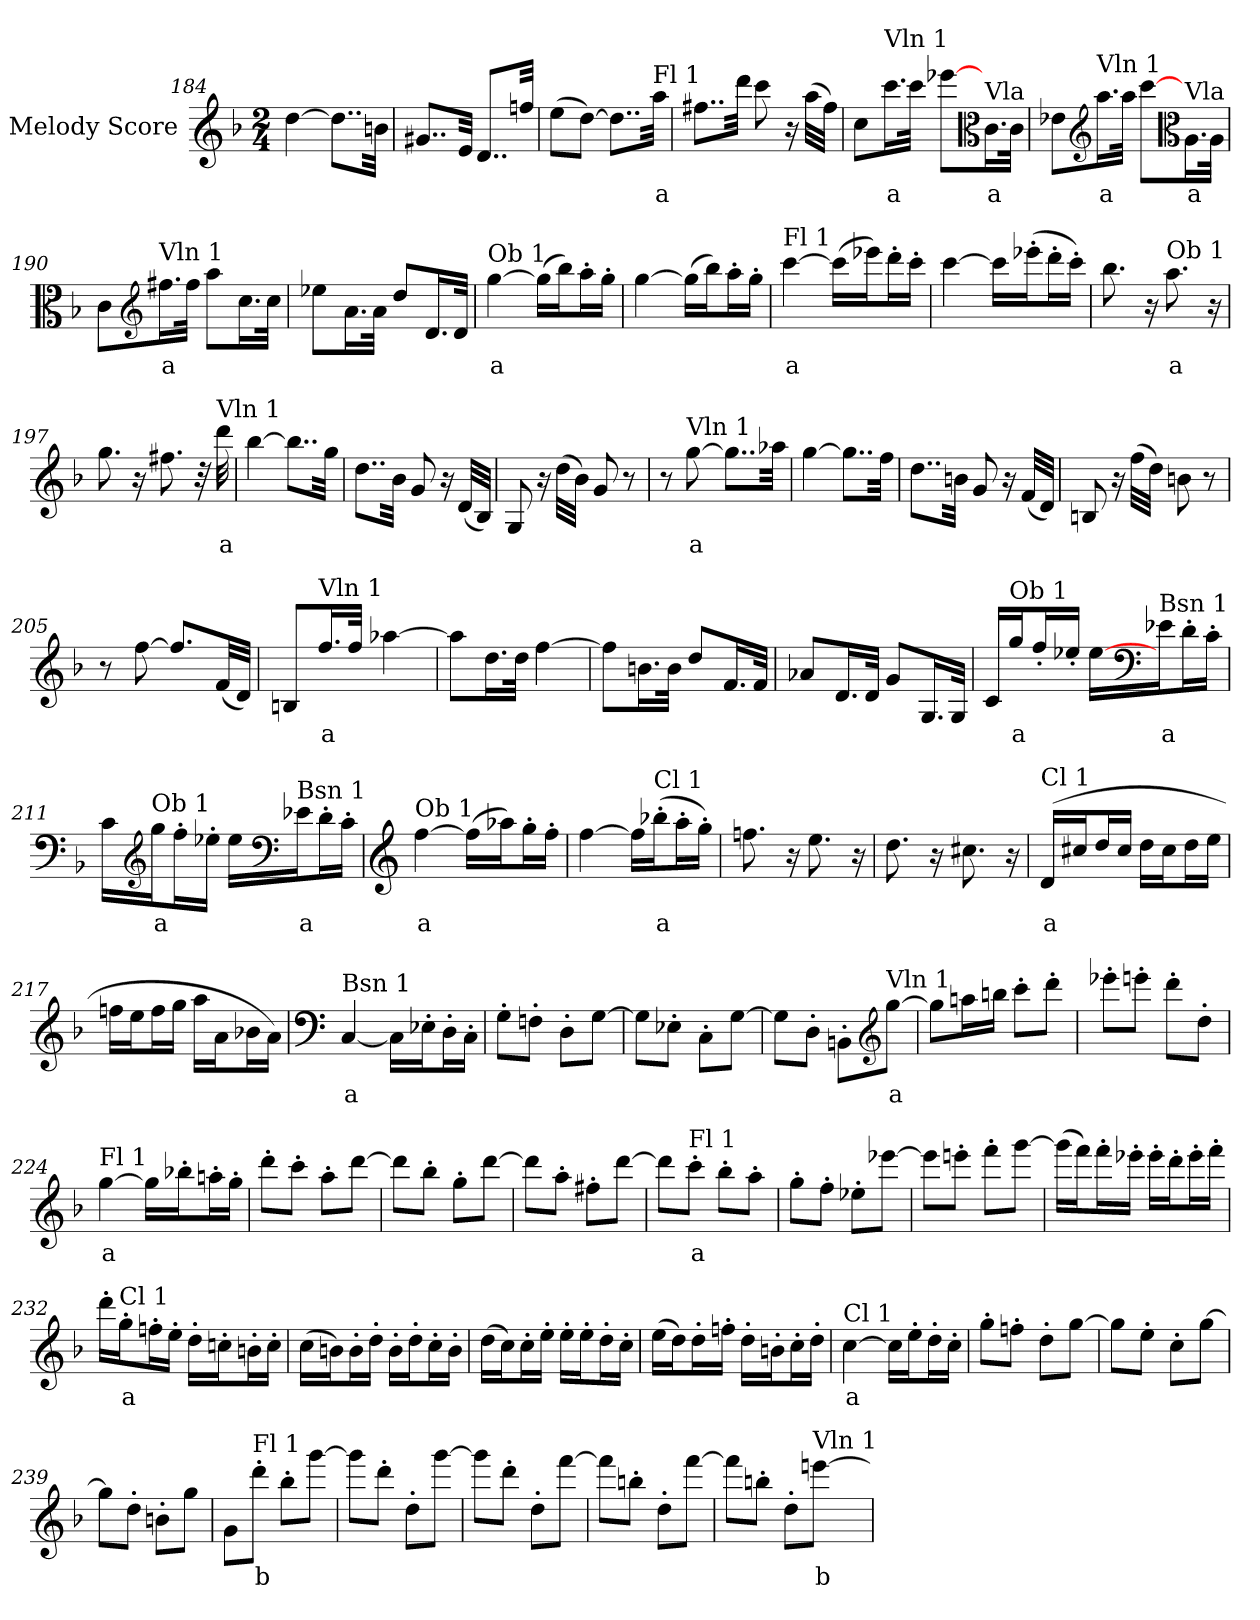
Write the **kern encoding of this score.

**kern	**text
*part1	*part1
*staff1	*staff1
*I"Melody Score	*
*clefG2	*
*k[b-]	*
*M2/4	*
=184	=184
[4dd\	.
8..dd\L]	.
32b\Jkk	.
=185	=185
8..g#X/L	.
32e/Jkk	.
8..d/L	.
32ffn/Jkk	.
=186	=186
(8ee\L	.
[8dd\J)	.
8..dd\L]	.
!LO:TX:a:t=Fl 1	!
!	!LO:LY:b:color=#FF0000
32aa\Jkk	a
=187	=187
8..ff#X\L	.
32ddd\Jkk	.
8ccc\	.
16r	.
(32aa\LLL	.
32ff#\JJJ)	.
=188	=188
8cc\L	.
!LO:TX:a:t=Vln 1	!
!	!LO:LY:b:color=#FF0000
16.ccc\L	a
32ccc\JJk	.
[8eee-X\L	.
*clefC3	*
!LO:TX:a:t=Vla	!
!	!LO:LY:b:color=#FF0000
16.c\L	a
32c\JJk	.
=189	=189
8e-X\L	.
*clefG2	*
!LO:TX:a:t=Vln 1	!
!	!LO:LY:b:color=#FF0000
16.aa\L	a
32aa\JJk	.
[8ccc\L	.
*clefC3	*
!LO:TX:a:t=Vla	!
!	!LO:LY:b:color=#FF0000
16.A\L	a
32A\JJk	.
=190	=190
8c\L	.
*clefG2	*
!LO:TX:a:t=Vln 1	!
!	!LO:LY:b:color=#FF0000
16.ff#X\L	a
32ff#\JJk	.
8aa\L	.
16.cc\L	.
32cc\JJk	.
=191	=191
8ee-X\L	.
16.a\L	.
32a\JJk	.
8dd/L	.
16.d/L	.
32d/JJk	.
=192	=192
!LO:TX:a:t=Ob 1	!
!	!LO:LY:b:color=#FF0000
[4gg\	a
(16gg\LL]	.
16bb-\J)	.
16aa'\L	.
16gg'\JJ	.
=193	=193
[4gg\	.
(16gg\LL]	.
16bb-\J)	.
16aa'\L	.
16gg'\JJ	.
=194	=194
!LO:TX:a:t=Fl 1	!
!	!LO:LY:b:color=#FF0000
[4ccc\	a
(16ccc\LL]	.
16eee-X\J)	.
16ddd'\L	.
16ccc'\JJ	.
=195	=195
[4ccc\	.
16ccc\LL]	.
(16eee-X'\J	.
16ddd'\L	.
16ccc'\JJ)	.
=196	=196
8.bb-\	.
16r	.
!LO:TX:a:t=Ob 1	!
!	!LO:LY:b:color=#FF0000
8.aa\	a
16r	.
=197	=197
8.gg\	.
16r	.
8.ff#X\	.
32r	.
!LO:TX:a:t=Vln 1	!
!	!LO:LY:b:color=#FF0000
32ddd\	a
=198	=198
[4bb-\	.
8..bb-\L]	.
32gg\Jkk	.
=199	=199
8..dd\L	.
32b-\Jkk	.
8g/	.
16r	.
(32d/LLL	.
32B-/JJJ)	.
=200	=200
8G/	.
16r	.
(32dd\LLL	.
32b-\JJJ)	.
8g/	.
8r	.
=201	=201
8r	.
!LO:TX:a:t=Vln 1	!
!	!LO:LY:b:color=#FF0000
[8gg\	a
8..gg\L]	.
32aa-X\Jkk	.
=202	=202
[4gg\	.
8..gg\L]	.
32ff\Jkk	.
=203	=203
8..dd\L	.
32bn\Jkk	.
8g/	.
16r	.
(32f/LLL	.
32d/JJJ)	.
=204	=204
8Bn/	.
16r	.
(32ff\LLL	.
32dd\JJJ)	.
8bn\	.
8r	.
=205	=205
8r	.
[8ff\	.
8.ff/L]	.
(32f/LL	.
32d/JJJ)	.
=206	=206
8Bn/L	.
!LO:TX:a:t=Vln 1	!
!	!LO:LY:b:color=#FF0000
16.ff/L	a
32ff/JJk	.
[4aa-X\	.
=207	=207
8aa-\L]	.
16.dd\L	.
32dd\JJk	.
[4ff\	.
=208	=208
8ff\L]	.
16.bn\L	.
32b\JJk	.
8dd/L	.
16.f/L	.
32f/JJk	.
=209	=209
8a-X/L	.
16.d/L	.
32d/JJk	.
8g/L	.
16.G/L	.
32G/JJk	.
=210	=210
16c/LL	.
!LO:TX:a:t=Ob 1	!
!	!LO:LY:b:color=#FF0000
16gg/J	a
16ff'/L	.
16ee-'/JJ	.
[16ee-\LL	.
*clefF4	*
!LO:TX:a:t=Bsn 1	!
!	!LO:LY:b:color=#FF0000
16e-X\J	a
16d'\L	.
16c'\JJ	.
=211	=211
16c\LL	.
*clefG2	*
!LO:TX:a:t=Ob 1	!
!	!LO:LY:b:color=#FF0000
16gg\J	a
16ff'\L	.
16ee-X'\JJ	.
16ee-\LL	.
*clefF4	*
!LO:TX:a:t=Bsn 1	!
!	!LO:LY:b:color=#FF0000
16e-X\J	a
16d'\L	.
16c'\JJ	.
=212	=212
*clefG2	*
!LO:TX:a:t=Ob 1	!
!	!LO:LY:b:color=#FF0000
[4ff\	a
(16ff\LL]	.
16aa-X\J)	.
16gg'\L	.
16ff'\JJ	.
=213	=213
[4ff\	.
16ff\LL]	.
!LO:TX:a:t=Cl 1	!
!	!LO:LY:b:color=#FF0000
(16bb-X'\J	a
16aa'\L	.
16gg'\JJ)	.
=214	=214
8.ffn\	.
16r	.
8.ee\	.
16r	.
=215	=215
8.dd\	.
16r	.
8.cc#X\	.
16r	.
=216	=216
!LO:TX:a:t=Cl 1	!
!	!LO:LY:b:color=#FF0000
(16d/LL	a
16cc#X/J	.
16dd/L	.
16cc#/JJ	.
16dd\LL	.
16cc#\J	.
16dd\L	.
16ee\JJ	.
=217	=217
16ffn\LL	.
16ee\J	.
16ff\L	.
16gg\JJ	.
16aa\LL	.
16a\J	.
16b-X\L	.
16a\JJ)	.
=218	=218
*clefF4	*
!LO:TX:a:t=Bsn 1	!
!	!LO:LY:b:color=#FF0000
[4C/	a
16C\LL]	.
16E-X'\J	.
16D'\L	.
16C'\JJ	.
=219	=219
8G'\L	.
8Fn'\J	.
8D'\L	.
[8G\J	.
=220	=220
8G\L]	.
8E-X'\J	.
8C'\L	.
[8G\J	.
=221	=221
8G\L]	.
8D'\J	.
8BBn'\L	.
*clefG2	*
!LO:TX:a:t=Vln 1	!
!	!LO:LY:b:color=#FF0000
[8gg\J	a
=222	=222
8gg\L]	.
16aan\L	.
16bbn\JJ	.
8ccc'\L	.
8ddd'\J	.
=223	=223
8eee-X'\L	.
8eeen'\J	.
8ddd'\L	.
8dd'\J	.
=224	=224
!LO:TX:a:t=Fl 1	!
!	!LO:LY:b:color=#FF0000
[4gg\	a
16gg\LL]	.
16bb-X'\J	.
16aan'\L	.
16gg'\JJ	.
=225	=225
8ddd'\L	.
8ccc'\J	.
8aa'\L	.
[8ddd\J	.
=226	=226
8ddd\L]	.
8bb-'\J	.
8gg'\L	.
[8ddd\J	.
=227	=227
8ddd\L]	.
8aa'\J	.
8ff#X'\L	.
[8ddd\J	.
=228	=228
8ddd\L]	.
!LO:TX:a:t=Fl 1	!
!	!LO:LY:b:color=#FF0000
8ccc'\J	a
8bb-'\L	.
8aa'\J	.
=229	=229
8gg'\L	.
8ff'\J	.
8ee-X'\L	.
[8eee-X\J	.
=230	=230
8eee-\L]	.
8eeen'\J	.
8fff'\L	.
[8ggg\J	.
=231	=231
(16ggg\LL]	.
16fff\J)	.
16fff'\L	.
16eee-X'\JJ	.
16eee-'\LL	.
16ddd'\J	.
16eee-'\L	.
16fff'\JJ	.
=232	=232
16ddd'\LL	.
!LO:TX:a:t=Cl 1	!
!	!LO:LY:b:color=#FF0000
16gg'\J	a
16ffn'\L	.
16ee'\JJ	.
16dd'\LL	.
16ccn'\J	.
16bn'\L	.
16cc'\JJ	.
=233	=233
(16cc\LL	.
16b\J)	.
16b'\L	.
16dd'\JJ	.
16b'\LL	.
16dd'\J	.
16cc'\L	.
16b'\JJ	.
=234	=234
(16dd\LL	.
16cc\J)	.
16cc'\L	.
16ee'\JJ	.
16ee'\LL	.
16ee'\J	.
16dd'\L	.
16cc'\JJ	.
=235	=235
(16ee\LL	.
16dd\J)	.
16dd'\L	.
16ffn'\JJ	.
16dd'\LL	.
16b'\J	.
16cc'\L	.
16dd'\JJ	.
=236	=236
!LO:TX:a:t=Cl 1	!
!	!LO:LY:b:color=#FF0000
[4cc\	a
16cc\LL]	.
16ee'\J	.
16dd'\L	.
16cc'\JJ	.
=237	=237
8gg'\L	.
8ffn'\J	.
8dd'\L	.
[8gg\J	.
=238	=238
8gg\L]	.
8ee'\J	.
8cc'\L	.
[8gg\J	.
=239	=239
8gg\L]	.
8dd'\J	.
8b'\L	.
8gg\J	.
=240	=240
8g\L	.
!LO:TX:a:t=Fl 1	!
!	!LO:LY:b:color=#FF0000
8ddd'\J	b
8bb-'\L	.
[8ggg\J	.
=241	=241
8ggg\L]	.
8ddd'\J	.
8dd'\L	.
[8ggg\J	.
=242	=242
8ggg\L]	.
8ddd'\J	.
8dd'\L	.
[8fff\J	.
=243	=243
8fff\L]	.
8bbn'\J	.
8dd'\L	.
[8fff\J	.
=244	=244
8fff\L]	.
8bbn'\J	.
8dd'\L	.
!LO:TX:a:t=Vln 1	!
!	!LO:LY:b:color=#FF0000
[8eeen\J	b
=	=
*-	*-
